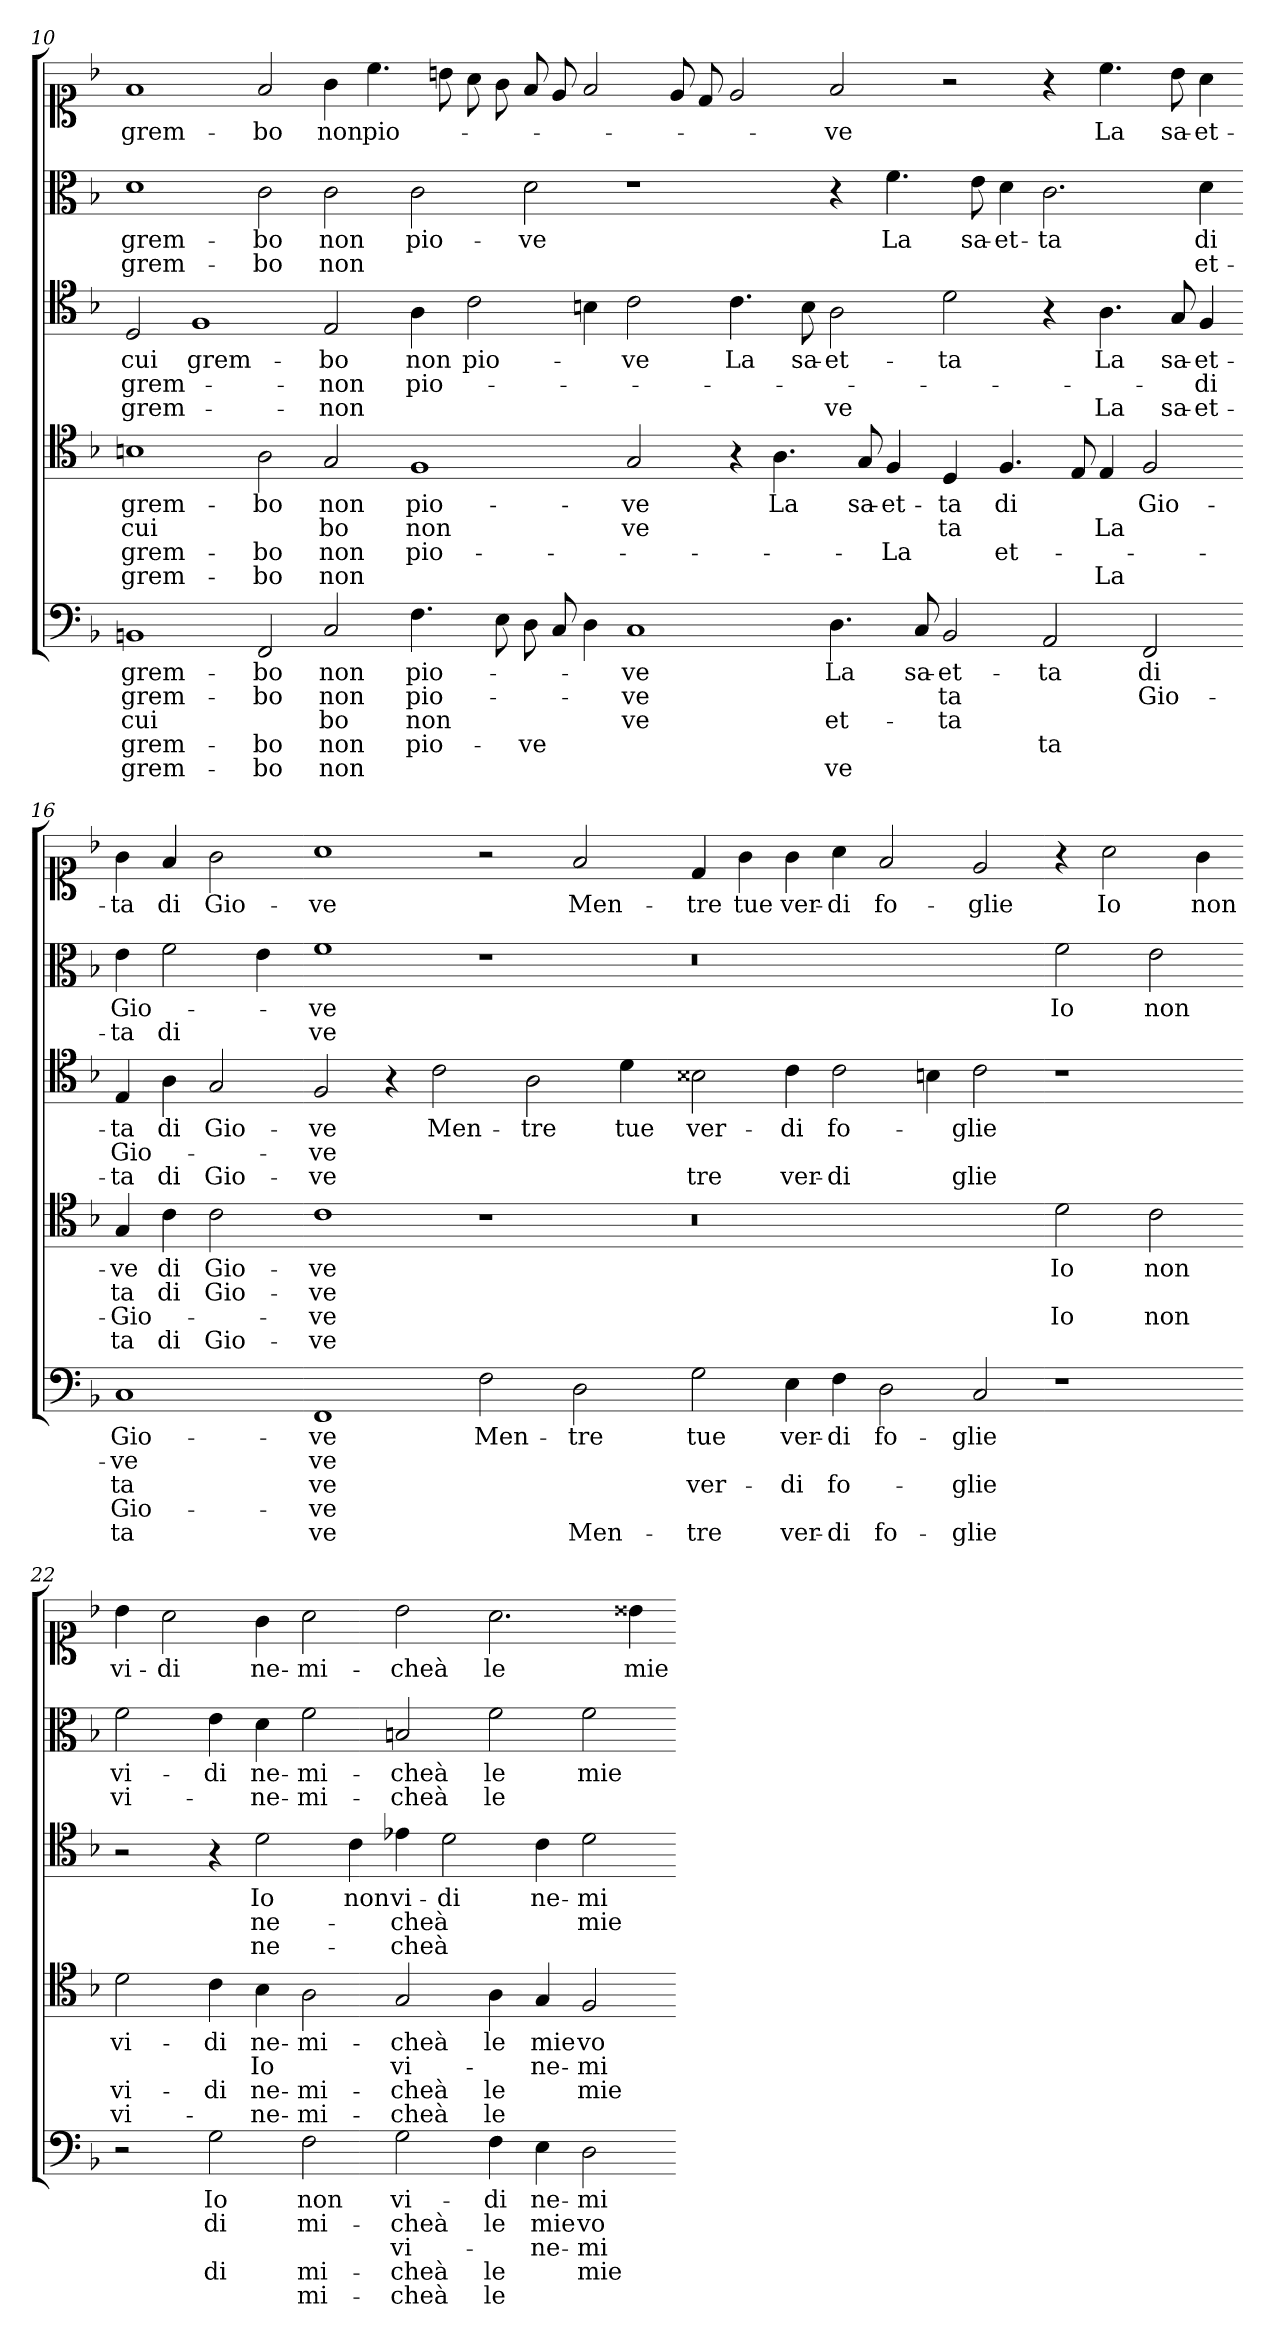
**kern	**text	**text	**text	**text	**text	**kern	**text	**text	**text	**text	**kern	**text	**text	**text	**kern	**text	**text	**kern	**text
*part5	*part5	*part5	*part5	*part5	*part5	*part4	*part4	*part4	*part4	*part4	*part3	*part3	*part3	*part3	*part2	*part2	*part2	*part1	*part1
*staff5	*staff5	*staff5	*staff5	*staff5	*staff5	*staff4	*staff4	*staff4	*staff4	*staff4	*staff3	*staff3	*staff3	*staff3	*staff2	*staff2	*staff2	*staff1	*staff1
*clefF4	*	*	*	*	*	*clefC4	*	*	*	*	*clefC4	*	*	*	*clefC3	*	*	*clefC1	*
*k[b-]	*	*	*	*	*	*k[b-]	*	*	*	*	*k[b-]	*	*	*	*k[b-]	*	*	*k[b-]	*
=10	=10	=10	=10	=10	=10	=10	=10	=10	=10	=10	=10	=10	=10	=10	=10	=10	=10	=10	=10
1BB	grem-	grem-	cui	grem-	grem-	1B	grem-	cui	grem-	grem-	2D	cui	grem-	grem-	1d	grem-	grem-	1f	grem-
.	.	.	.	.	.	.	.	.	.	.	1F	grem-	.	.	.	.	.	.	.
2FF	bo	bo	.	bo	bo	2A	bo	.	bo	bo	.	.	.	.	2c	bo	bo	2f	bo
2C	non	non	bo	non	non	2G	non	bo	non	non	2E	bo	non	non	2c	non	non	4g	non
.	.	.	.	.	.	.	.	.	.	.	.	.	.	.	.	.	.	4.cc	pio-
4.F	pio-	pio-	non	pio-	.	1F	pio-	non	pio-	.	4A	non	pio-	.	2c	pio-	.	.	.
.	.	.	.	.	.	.	.	.	.	.	.	.	.	.	.	.	.	8b	.
.	.	.	.	.	.	.	.	.	.	.	2c	pio-	.	.	.	.	.	8a	.
8E	.	.	.	.	.	.	.	.	.	.	.	.	.	.	.	.	.	8g	.
8D	.	.	.	ve	.	.	.	.	.	.	.	.	.	.	2d	ve	.	8f	.
8C	.	.	.	.	.	.	.	.	.	.	.	.	.	.	.	.	.	8e	.
4D	.	.	.	.	.	.	.	.	.	.	4B	.	.	.	.	.	.	2f	.
1C	ve	ve	ve	.	.	2G	ve	ve	.	.	2c	ve	.	.	1r	.	.	.	.
.	.	.	.	.	.	.	.	.	.	.	.	.	.	.	.	.	.	8e	.
.	.	.	.	.	.	.	.	.	.	.	.	.	.	.	.	.	.	8d	.
.	.	.	.	.	.	4r	.	.	.	.	4.c	La	.	.	.	.	.	2e	.
.	.	.	.	.	.	4.A	La	.	.	.	.	.	.	.	.	.	.	.	.
.	.	.	.	.	.	.	.	.	.	.	8B	sa-	.	.	.	.	.	.	.
4.D	La	.	et-	.	ve	.	.	.	.	.	2A	et-	.	ve	4r	.	.	2f	ve
.	.	.	.	.	.	8G	sa-	.	.	.	.	.	.	.	.	.	.	.	.
.	.	.	.	.	.	4F	et-	.	La	.	.	.	.	.	4.f	La	.	.	.
8C	sa-	.	.	.	.	.	.	.	.	.	.	.	.	.	.	.	.	.	.
2BB	et-	ta	ta	.	.	4D	ta	ta	.	.	2d	ta	.	.	.	.	.	2r	.
.	.	.	.	.	.	.	.	.	.	.	.	.	.	.	8e	sa-	.	.	.
.	.	.	.	.	.	4.F	di	.	et-	.	.	.	.	.	4d	et-	.	.	.
2AA	ta	.	.	ta	.	.	.	.	.	.	4r	.	.	.	2.c	ta	.	4r	.
.	.	.	.	.	.	8E	.	.	.	.	.	.	.	.	.	.	.	.	.
.	.	.	.	.	.	4E	.	La	.	La	4.A	La	.	La	.	.	.	4.cc	La
2FF	di	Gio-	.	.	.	2F	Gio-	.	.	.	.	.	.	.	.	.	.	.	.
.	.	.	.	.	.	.	.	.	.	.	8G	sa-	.	sa-	.	.	.	8b	sa-
.	.	.	.	.	.	.	.	.	.	.	4F	et-	di	et-	4d	di	et-	4a	et-
=16-	=16-	=16-	=16-	=16-	=16-	=16-	=16-	=16-	=16-	=16-	=16-	=16-	=16-	=16-	=16-	=16-	=16-	=16-	=16-
1C	Gio-	ve	ta	Gio-	ta	4G	ve	ta	Gio-	ta	4E	ta	Gio-	ta	4e	Gio-	ta	4g	ta
.	.	.	.	.	.	4c	di	di	.	di	4A	di	.	di	2f	.	di	4f	di
.	.	.	.	.	.	2c	Gio-	Gio-	.	Gio-	2G	Gio-	.	Gio-	.	.	.	2g	Gio-
.	.	.	.	.	.	.	.	.	.	.	.	.	.	.	4e	.	.	.	.
=17-	=17-	=17-	=17-	=17-	=17-	=17-	=17-	=17-	=17-	=17-	=17-	=17-	=17-	=17-	=17-	=17-	=17-	=17-	=17-
1FF	ve	ve	ve	ve	ve	1c	ve	ve	ve	ve	2F	ve	ve	ve	1f	ve	ve	1a	ve
.	.	.	.	.	.	.	.	.	.	.	4r	.	.	.	.	.	.	.	.
.	.	.	.	.	.	.	.	.	.	.	2c	Men-	.	.	.	.	.	.	.
2F	Men-	.	.	.	.	1r	.	.	.	.	.	.	.	.	1r	.	.	2r	.
.	.	.	.	.	.	.	.	.	.	.	2A	tre	.	.	.	.	.	.	.
2D	tre	.	.	.	Men-	.	.	.	.	.	.	.	.	.	.	.	.	2f	Men-
.	.	.	.	.	.	.	.	.	.	.	4d	tue	.	.	.	.	.	.	.
=19-	=19-	=19-	=19-	=19-	=19-	=19-	=19-	=19-	=19-	=19-	=19-	=19-	=19-	=19-	=19-	=19-	=19-	=19-	=19-
2G	tue	.	ver-	.	tre	0r	.	.	.	.	2B##X	ver-	.	tre	0r	.	.	4d	tre
.	.	.	.	.	.	.	.	.	.	.	.	.	.	.	.	.	.	4g	tue
4E	ver-	.	di	.	ver-	.	.	.	.	.	4c	di	.	ver-	.	.	.	4g	ver-
4F	di	.	fo-	.	di	.	.	.	.	.	2c	fo-	.	di	.	.	.	4a	di
2D	fo-	.	.	.	fo-	.	.	.	.	.	.	.	.	.	.	.	.	2f	fo-
.	.	.	.	.	.	.	.	.	.	.	4B	.	.	.	.	.	.	.	.
2C	glie	.	glie	.	glie	.	.	.	.	.	2c	glie	.	glie	.	.	.	2e	glie
=21-	=21-	=21-	=21-	=21-	=21-	=21-	=21-	=21-	=21-	=21-	=21-	=21-	=21-	=21-	=21-	=21-	=21-	=21-	=21-
1r	.	.	.	.	.	2d	Io	.	Io	.	1r	.	.	.	2f	Io	.	4r	.
.	.	.	.	.	.	.	.	.	.	.	.	.	.	.	.	.	.	2a	Io
.	.	.	.	.	.	2c	non	.	non	.	.	.	.	.	2e	non	.	.	.
.	.	.	.	.	.	.	.	.	.	.	.	.	.	.	.	.	.	4g	non
=22-	=22-	=22-	=22-	=22-	=22-	=22-	=22-	=22-	=22-	=22-	=22-	=22-	=22-	=22-	=22-	=22-	=22-	=22-	=22-
2r	.	.	.	.	.	2d	vi-	.	vi-	vi-	2r	.	.	.	2f	vi-	vi-	4b	vi-
.	.	.	.	.	.	.	.	.	.	.	.	.	.	.	.	.	.	2a	di
2G	Io	di	.	di	.	4c	di	.	di	.	4r	.	.	.	4e	di	.	.	.
.	.	.	.	.	.	4B	ne-	Io	ne-	ne-	2d	Io	ne-	ne-	4d	ne-	ne-	4g	ne-
2F	non	mi-	.	mi-	mi-	2A	mi-	.	mi-	mi-	.	.	.	.	2f	mi-	mi-	2a	mi-
.	.	.	.	.	.	.	.	.	.	.	4c	non	.	.	.	.	.	.	.
2G	vi-	cheà	vi-	cheà	cheà	2G	cheà	vi-	cheà	cheà	4e-X	vi-	cheà	cheà	2B	cheà	cheà	2b	cheà
.	.	.	.	.	.	.	.	.	.	.	2d	di	.	.	.	.	.	.	.
4F	di	le	.	le	le	4A	le	.	le	le	.	.	.	.	2f	le	le	2.a	le
4E	ne-	mie	ne-	.	.	4G	mie	ne-	.	.	4c	ne-	.	.	.	.	.	.	.
2D	mi-	vo-	mi-	mie	.	2F	vo-	mi-	mie	.	2d	mi-	mie	.	2f	mie	.	.	.
.	.	.	.	.	.	.	.	.	.	.	.	.	.	.	.	.	.	4b##X	mie
=-	=-	=-	=-	=-	=-	=-	=-	=-	=-	=-	=-	=-	=-	=-	=-	=-	=-	=-	=-
*-	*-	*-	*-	*-	*-	*-	*-	*-	*-	*-	*-	*-	*-	*-	*-	*-	*-	*-	*-
